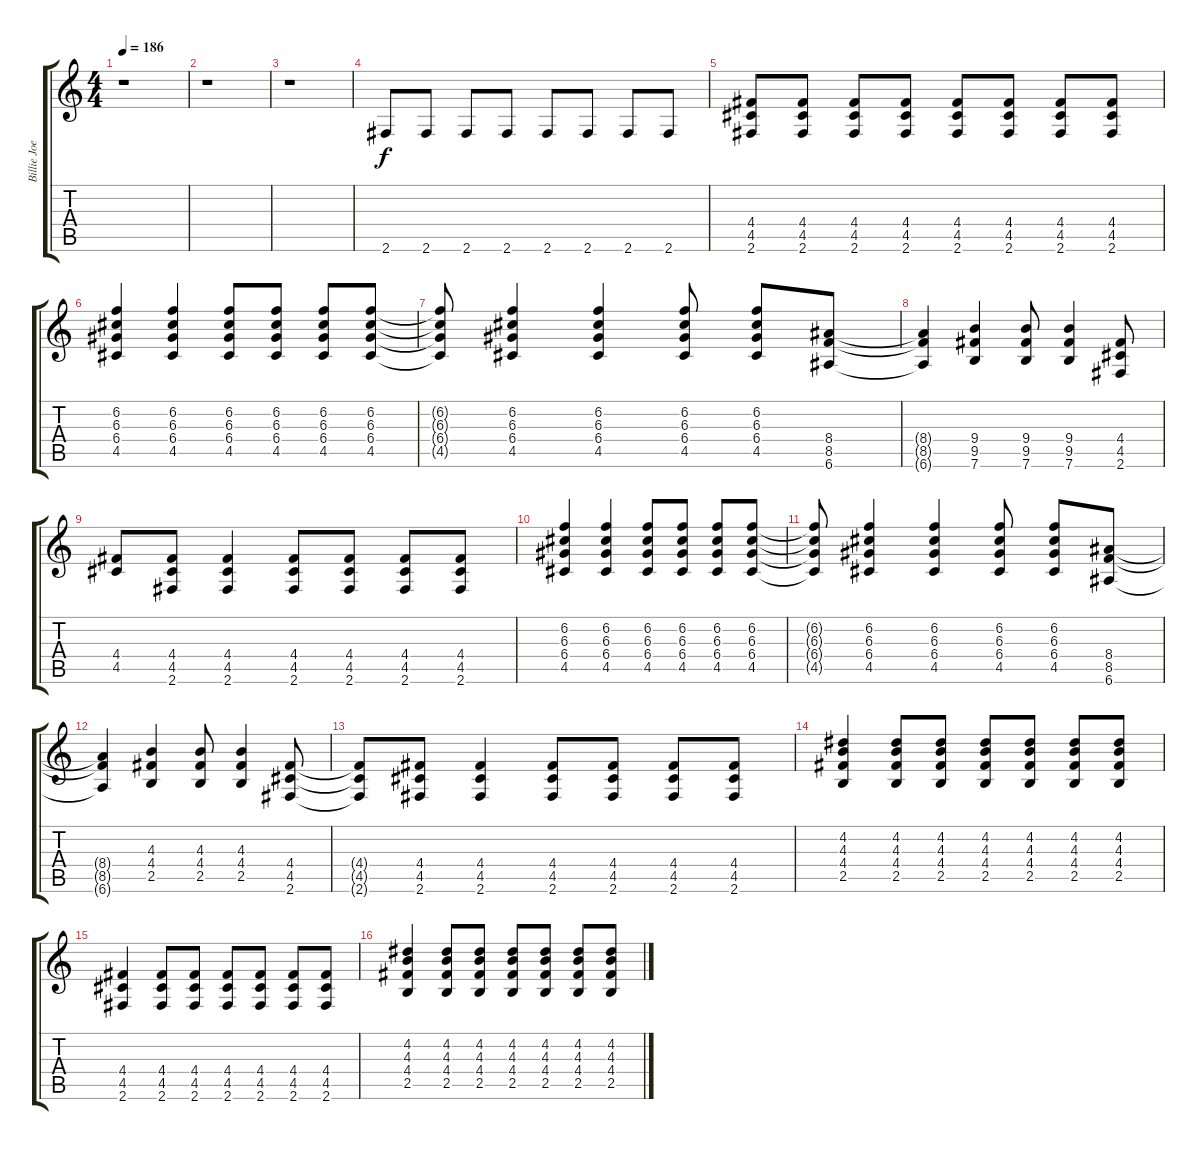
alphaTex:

\track ("Billie Joe (Guitar)" "Billie Joe") {instrument distortionguitar}
\staff {score tabs}
\tuning (E4 B3 G3 D3 A2 E2) {hide}
\ts (4 4)
\tempo 186
\clef g2
\ks c
r.1{dy f} |
r.1 |
r.1 |
2.6.8 2.6.8 2.6.8 2.6.8 2.6.8 2.6.8 2.6.8 2.6.8 |
(4.4 4.5 2.6).8 (4.4 4.5 2.6).8 (4.4 4.5 2.6).8 (4.4 4.5 2.6).8 (4.4 4.5 2.6).8 (4.4 4.5 2.6).8 (4.4 4.5 2.6).8 (4.4 4.5 2.6).8 |
(6.2 6.3 6.4 4.5).4 (6.2 6.3 6.4 4.5).4 (6.2 6.3 6.4 4.5).8 (6.2 6.3 6.4 4.5).8 (6.2 6.3 6.4 4.5).8 (6.2 6.3 6.4 4.5).8 |
(6.2{t} 6.3{t} 6.4{t} 4.5{t}).8 (6.2 6.3 6.4 4.5).4 (6.2 6.3 6.4 4.5).4 (6.2 6.3 6.4 4.5).8 (6.2 6.3 6.4 4.5).8 (8.4 8.5 6.6).8 |
(8.4{t} 8.5{t} 6.6{t}).4 (9.4 9.5 7.6).4 (9.4 9.5 7.6).8 (9.4 9.5 7.6).4 (4.4 4.5 2.6).8 |
(4.4 4.5).8 (4.4 4.5 2.6).8 (4.4 4.5 2.6).4 (4.4 4.5 2.6).8 (4.4 4.5 2.6).8 (4.4 4.5 2.6).8 (4.4 4.5 2.6).8 |
(6.2 6.3 6.4 4.5).4 (6.2 6.3 6.4 4.5).4 (6.2 6.3 6.4 4.5).8 (6.2 6.3 6.4 4.5).8 (6.2 6.3 6.4 4.5).8 (6.2 6.3 6.4 4.5).8 |
(6.2{t} 6.3{t} 6.4{t} 4.5{t}).8 (6.2 6.3 6.4 4.5).4 (6.2 6.3 6.4 4.5).4 (6.2 6.3 6.4 4.5).8 (6.2 6.3 6.4 4.5).8 (8.4 8.5 6.6).8 |
(8.4{t} 8.5{t} 6.6{t}).4 (4.3 4.4 2.5).4 (4.3 4.4 2.5).8 (4.3 4.4 2.5).4 (4.4 4.5 2.6).8 |
(4.4{t} 4.5{t} 2.6{t}).8 (4.4 4.5 2.6).8 (4.4 4.5 2.6).4 (4.4 4.5 2.6).8 (4.4 4.5 2.6).8 (4.4 4.5 2.6).8 (4.4 4.5 2.6).8 |
(4.2 4.3 4.4 2.5).4 (4.2 4.3 4.4 2.5).8 (4.2 4.3 4.4 2.5).8 (4.2 4.3 4.4 2.5).8 (4.2 4.3 4.4 2.5).8 (4.2 4.3 4.4 2.5).8 (4.2 4.3 4.4 2.5).8 |
(4.4 4.5 2.6).4 (4.4 4.5 2.6).8 (4.4 4.5 2.6).8 (4.4 4.5 2.6).8 (4.4 4.5 2.6).8 (4.4 4.5 2.6).8 (4.4 4.5 2.6).8 |
(4.2 4.3 4.4 2.5).4 (4.2 4.3 4.4 2.5).8 (4.2 4.3 4.4 2.5).8 (4.2 4.3 4.4 2.5).8 (4.2 4.3 4.4 2.5).8 (4.2 4.3 4.4 2.5).8 (4.2 4.3 4.4 2.5).8
